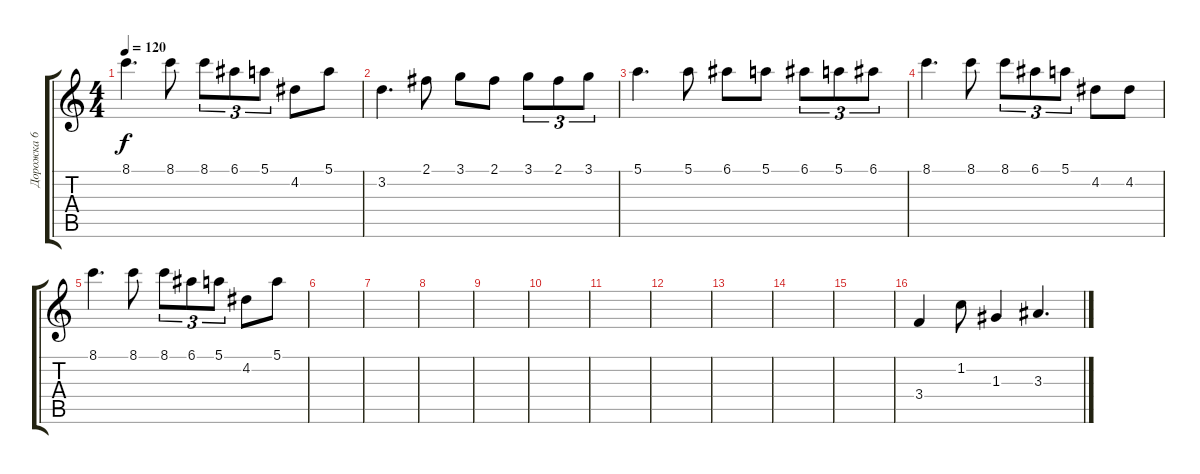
\track ("Дорожка 6" "Дорожка 6") {instrument overdrivenguitar}
\staff {score tabs}
\tuning (E4 B3 G3 D3 A2 E2) {hide}
\ts (4 4)
\tempo 120
\clef g2
\ks c
8.1.4{d dy f} 8.1.8 8.1.8{tu (3 2)} 6.1.8{tu (3 2)} 5.1.8{tu (3 2)} 4.2.8 5.1.8 |
3.2.4{d} 2.1.8 3.1.8 2.1.8 3.1.8{tu (3 2)} 2.1.8{tu (3 2)} 3.1.8{tu (3 2)} |
5.1.4{d} 5.1.8 6.1.8 5.1.8 6.1.8{tu (3 2)} 5.1.8{tu (3 2)} 6.1.8{tu (3 2)} |
8.1.4{d} 8.1.8 8.1.8{tu (3 2)} 6.1.8{tu (3 2)} 5.1.8{tu (3 2)} 4.2.8 4.2.8 |
8.1.4{d} 8.1.8 8.1.8{tu (3 2)} 6.1.8{tu (3 2)} 5.1.8{tu (3 2)} 4.2.8 5.1.8 |
|
|
|
|
|
|
|
|
|
|
3.4.4 1.2.8 1.3.4 3.3.4{d}
